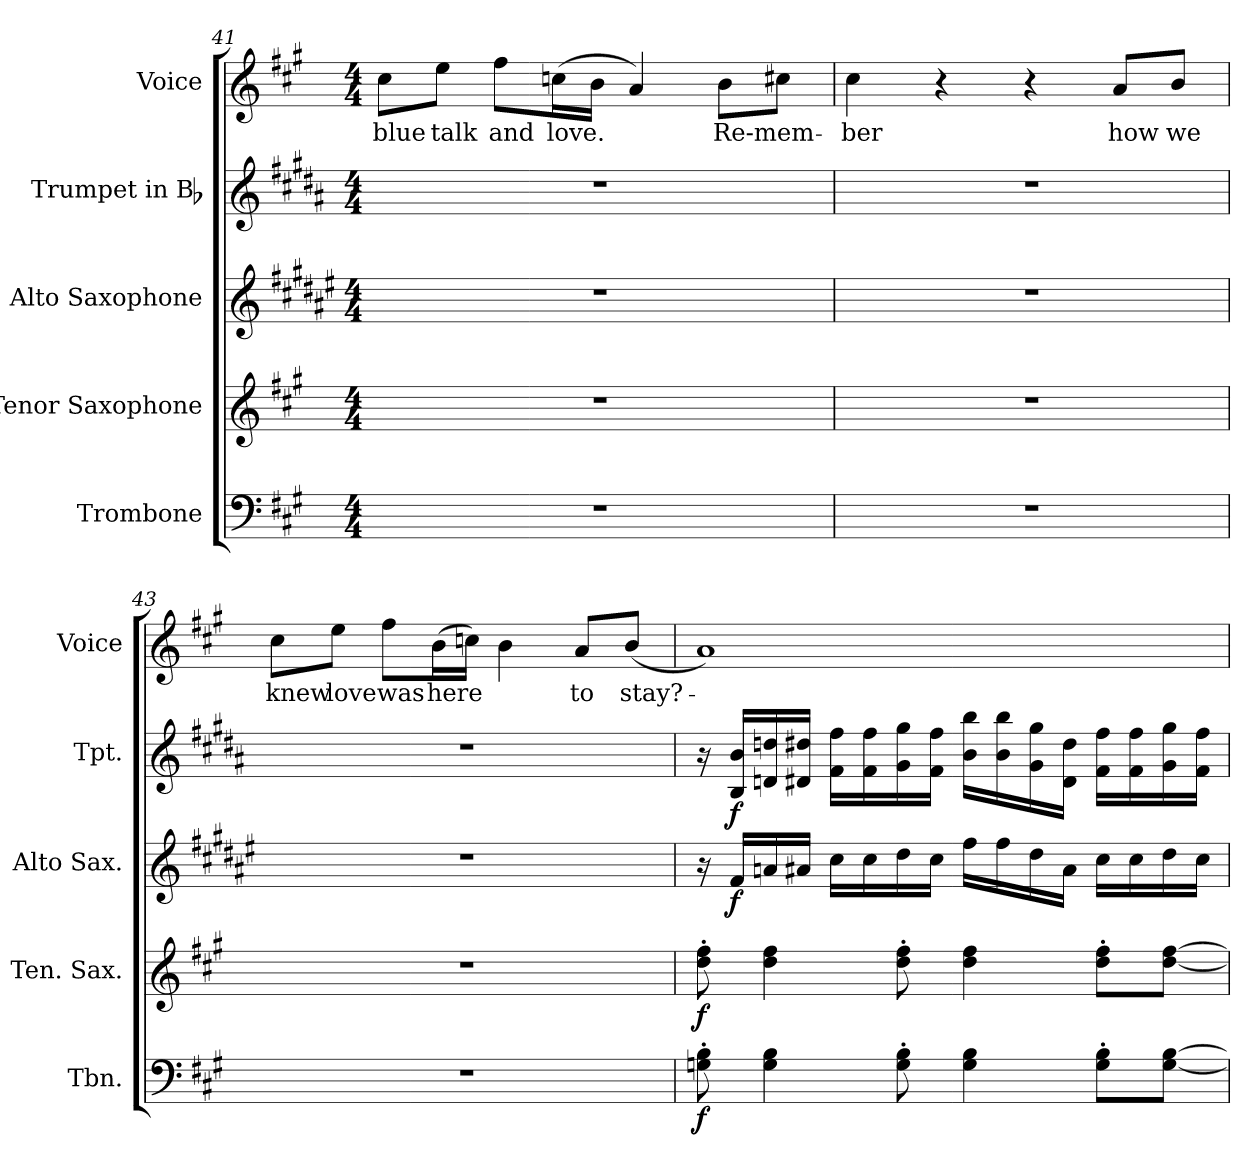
**kern	**dynam	**kern	**dynam	**kern	**dynam	**kern	**dynam	**kern	**text
*part5	*part5	*part4	*part4	*part3	*part3	*part2	*part2	*part1	*part1
*staff5	*staff5	*staff4	*staff4	*staff3	*staff3	*staff2	*staff2	*staff1	*staff1
*I"Trombone	*	*I"Tenor Saxophone	*	*I"Alto Saxophone	*	*I"Trumpet in Bb	*	*I"Voice	*
*I'Tbn.	*	*I'Ten. Sax.	*	*I'Alto Sax.	*	*I'Tpt.	*	*I'Voice	*
!!LO:PB:g=z
*clefF4	*	*clefG2	*	*clefG2	*	*clefG2	*	*clefG2	*
*	*	*ITrd8c14	*	*ITrd5c9	*	*ITrd1c2	*	*	*
*k[f#c#g#]	*	*k[f#c#g#]	*	*k[f#c#g#]	*	*k[f#c#g#]	*	*k[f#c#g#]	*
*A:	*	*A:	*	*A:	*	*A:	*	*A:	*
*M4/4	*	*M4/4	*	*M4/4	*	*M4/4	*	*M4/4	*
=41	=41	=41	=41	=41	=41	=41	=41	=41	=41
!	!	!	!	!	!	!	!	!	!LO:LY:b:color=#000000
1r	.	1r	.	1r	.	1r	.	8cc#i\L	blue
!	!	!	!	!	!	!	!	!	!LO:LY:b:color=#000000
.	.	.	.	.	.	.	.	8eei\J	talk
!	!	!	!	!	!	!	!	!	!LO:LY:b:color=#000000
.	.	.	.	.	.	.	.	8ff#i\L	and
!	!	!	!	!	!	!	!	!	!LO:LY:b:color=#000000
.	.	.	.	.	.	.	.	(16ccni\L	love.
.	.	.	.	.	.	.	.	16bi\JJ	.
.	.	.	.	.	.	.	.	4ai/)	.
!	!	!	!	!	!	!	!	!	!LO:LY:b:color=#000000
.	.	.	.	.	.	.	.	8bi\L	Re-mem-
.	.	.	.	.	.	.	.	8cc#Xi\J	.
=42	=42	=42	=42	=42	=42	=42	=42	=42	=42
!	!	!	!	!	!	!	!	!	!LO:LY:b:color=#000000
1r	.	1r	.	1r	.	1r	.	4cc#i\	ber
.	.	.	.	.	.	.	.	4r	.
.	.	.	.	.	.	.	.	4r	.
!	!	!	!	!	!	!	!	!	!LO:LY:b:color=#000000
.	.	.	.	.	.	.	.	8ai/L	how
!	!	!	!	!	!	!	!	!	!LO:LY:b:color=#000000
.	.	.	.	.	.	.	.	8bi/J	we
=43	=43	=43	=43	=43	=43	=43	=43	=43	=43
!	!	!	!	!	!	!	!	!	!LO:LY:b:color=#000000
1r	.	1r	.	1r	.	1r	.	8cc#i\L	knew
!	!	!	!	!	!	!	!	!	!LO:LY:b:color=#000000
.	.	.	.	.	.	.	.	8eei\J	love
!	!	!	!	!	!	!	!	!	!LO:LY:b:color=#000000
.	.	.	.	.	.	.	.	8ff#i\L	was
!	!	!	!	!	!	!	!	!	!LO:LY:b:color=#000000
.	.	.	.	.	.	.	.	(16bi\L	here
.	.	.	.	.	.	.	.	16ccni\JJ)	.
.	.	.	.	.	.	.	.	4bi\	.
!	!	!	!	!	!	!	!	!	!LO:LY:b:color=#000000
.	.	.	.	.	.	.	.	8ai/L	to
!	!	!	!	!	!	!	!	!	!LO:LY:b:color=#000000
.	.	.	.	.	.	.	.	(8bi/J	stay?-
!!LO:LB:g=z
=44	=44	=44	=44	=44	=44	=44	=44	=44	=44
8Gni\' 8Bi'	f	8di\' 8f#i'	f	16r	.	16r	.	1ai)	.
.	.	.	.	16Ai/LL	f	16Ai/ 16aiLL	f	.	.
4Gi\ 4Bi	.	4di\ 4f#i	.	16cni/	.	16cni/ 16ccni	.	.	.
.	.	.	.	16c#Xi/JJ	.	16c#Xi/ 16cc#XiJJ	.	.	.
.	.	.	.	16ei\LL	.	16ei\ 16eeiLL	.	.	.
.	.	.	.	16ei\	.	16ei\ 16eei	.	.	.
8Gi\' 8Bi'	.	8di\' 8f#i'	.	16f#i\	.	16f#i\ 16ff#i	.	.	.
.	.	.	.	16ei\JJ	.	16ei\ 16eeiJJ	.	.	.
4Gi\ 4Bi	.	4di\ 4f#i	.	16ai\LL	.	16ai\ 16aaiLL	.	.	.
.	.	.	.	16ai\	.	16ai\ 16aai	.	.	.
.	.	.	.	16f#i\	.	16f#i\ 16ff#i	.	.	.
.	.	.	.	16c#i\JJ	.	16c#i\ 16cc#iJJ	.	.	.
8Gi\' 8Bi'L	.	8di\' 8f#i'L	.	16ei\LL	.	16ei\ 16eeiLL	.	.	.
.	.	.	.	16ei\	.	16ei\ 16eei	.	.	.
[8Gi\ [8BiJ	.	[8di\ [8f#iJ	.	16f#i\	.	16f#i\ 16ff#i	.	.	.
.	.	.	.	16ei\JJ	.	16ei\ 16eeiJJ	.	.	.
=	=	=	=	=	=	=	=	=	=
*-	*-	*-	*-	*-	*-	*-	*-	*-	*-
